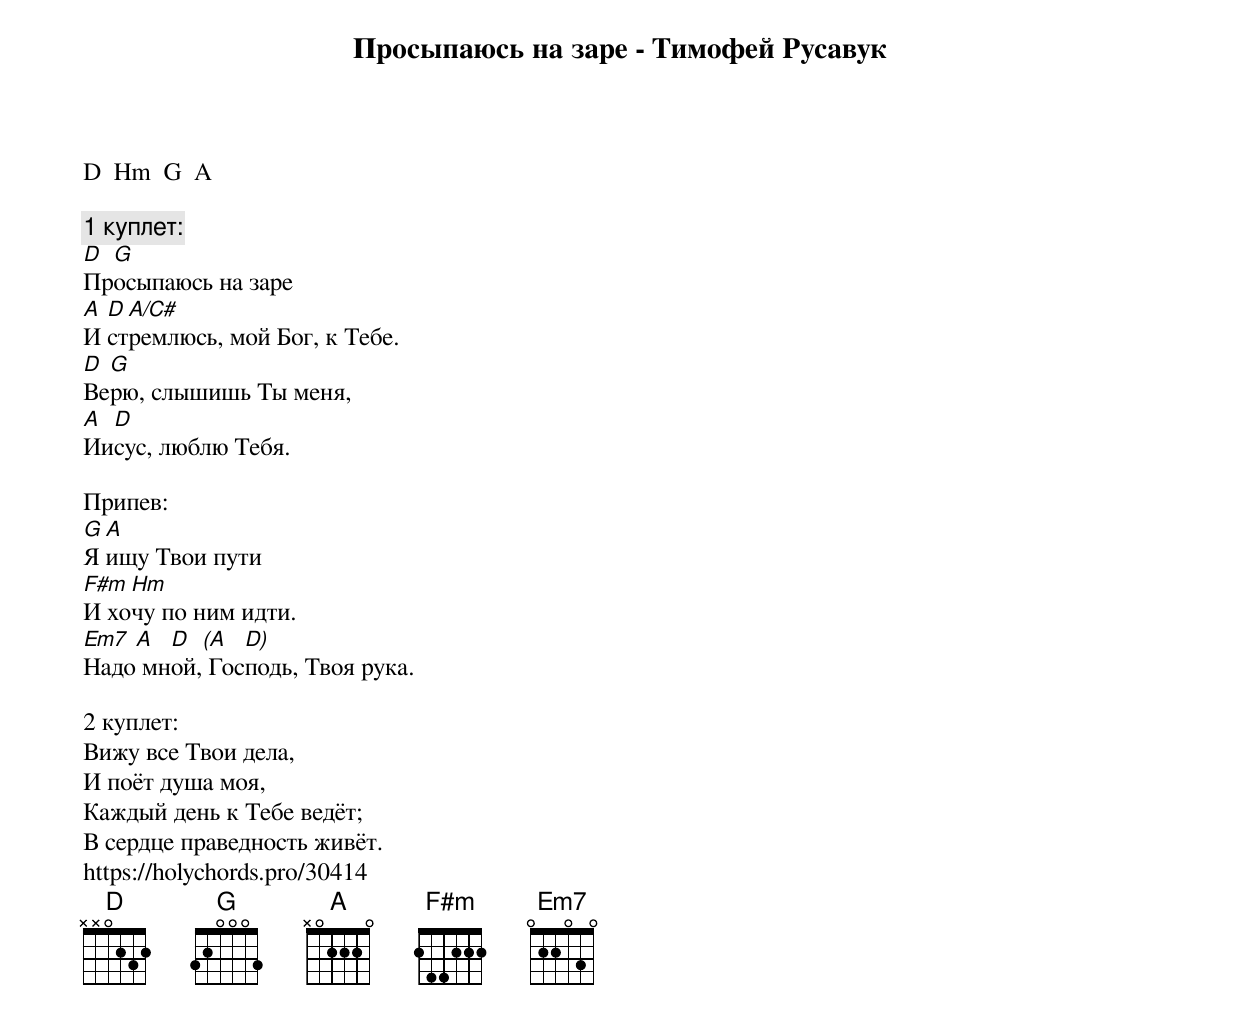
Просыпаюсь на заре - Тимофей Русавук

D  Hm  G  A

1 куплет:
D G
Просыпаюсь на заре
A D A/C#
И стремлюсь, мой Бог, к Тебе.
D G
Верю, слышишь Ты меня,
A D
Иисус, люблю Тебя.

Припев:
G A
Я ищу Твои пути
F#m Hm
И хочу по ним идти.
Em7 A  D  (A  D)
Надо мной, Господь, Твоя рука.

2 куплет:
Вижу все Твои дела,
И поёт душа моя,
Каждый день к Тебе ведёт;
В сердце праведность живёт.
https://holychords.pro/30414
